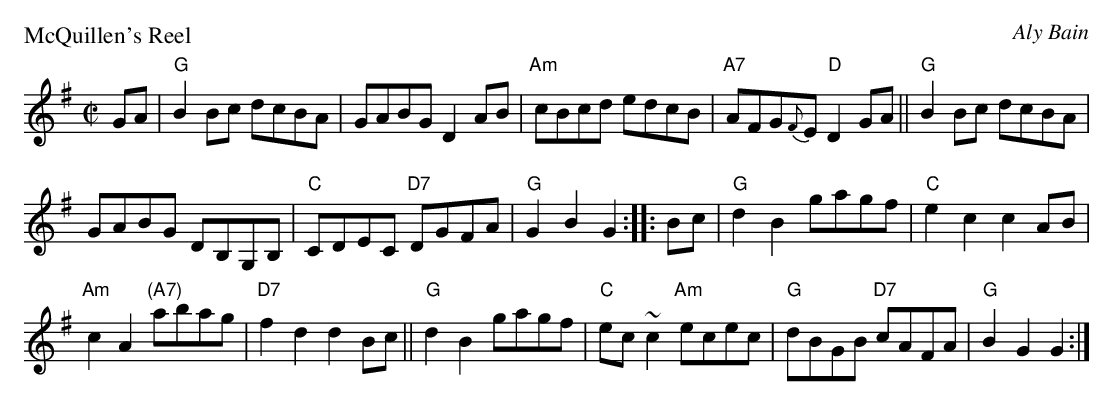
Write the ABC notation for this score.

X:1
P: McQuillen's Reel
C: Aly Bain
M: C|
L: 1/8
K: G
GA |\
"G"B2Bc dcBA | GABG D2AB |\
"Am"cBcd edcB | "A7"AFG{F}E "D"D2GA ||\
"G"B2Bc dcBA |
GABG DB,G,B, |\
"C"CDEC "D7"DGFA | "G"G2B2 G2 :: Bc |\
"G"d2B2 gagf | "C"e2c2 c2AB |
"Am"c2A2 "(A7)"abag | "D7"f2d2 d2Bc ||\
"G"d2B2 gagf | "C"ec~c2 "Am"ecec |\
"G"dBGB "D7"cAFA | "G"B2G2 G2 :|
